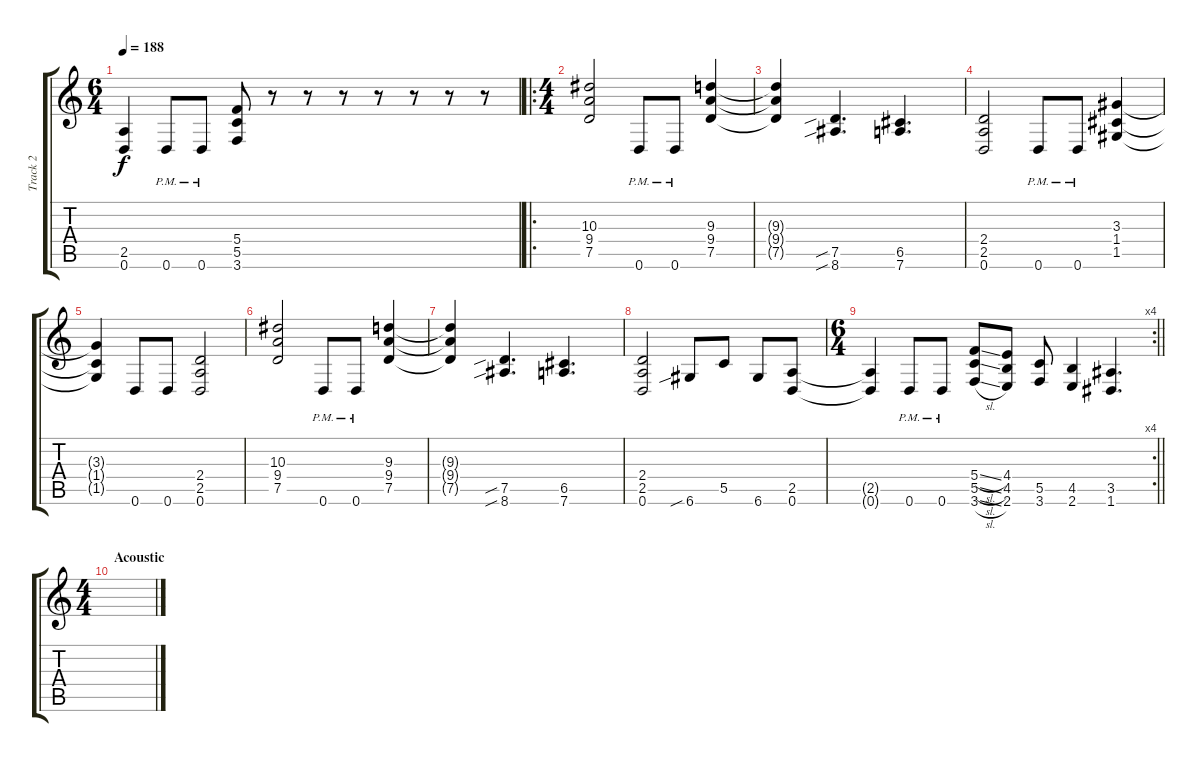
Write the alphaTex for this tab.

\track ("Track 2" "Track 2") {instrument distortionguitar}
\staff {score tabs}
\tuning (D4 A3 F3 C3 G2 D2) {hide}
\ts (6 4)
\tempo 188
\clef g2
\ks c
(2.5{t} 0.6{t}).4{dy f} 0.6{pm}.8 0.6{pm}.8 (5.4 5.5 3.6).8 r.8 r.8 r.8 r.8 r.8 r.8 r.8 |
\ro
\ts (4 4)
(10.3 9.4 7.5).2 0.6{pm}.8 0.6{pm}.8 (9.3 9.4 7.5).4 |
(9.3{t} 9.4{t} 7.5{t}).4 (7.5{sib} 8.6{sib}).4{d} (6.5 7.6).4{d} |
(2.4 2.5 0.6).2 0.6{pm}.8 0.6{pm}.8 (3.3 1.4 1.5).4 |
(3.3{t} 1.4{t} 1.5{t}).4 0.6.8 0.6.8 (2.4 2.5 0.6).2 |
(10.3 9.4 7.5).2 0.6{pm}.8 0.6{pm}.8 (9.3 9.4 7.5).4 |
(9.3{t} 9.4{t} 7.5{t}).4 (7.5{sib} 8.6{sib}).4{d} (6.5 7.6).4{d} |
(2.4 2.5 0.6).2 6.6{sib}.8 5.5.8 6.6.8 (2.5 0.6).8 |
\rc 4
\ts (6 4)
\barLineRight lightlight
(2.5{t} 0.6{t}).4 0.6{pm}.8 0.6{pm}.8 (5.4{sl} 5.5{sl} 3.6{sl}).8 (4.4 4.5 2.6).8 (5.5 3.6).8 (4.5 2.6).4 (3.5 1.6).4{d} |
\ts (4 4)
\section ("" "Acoustic")
